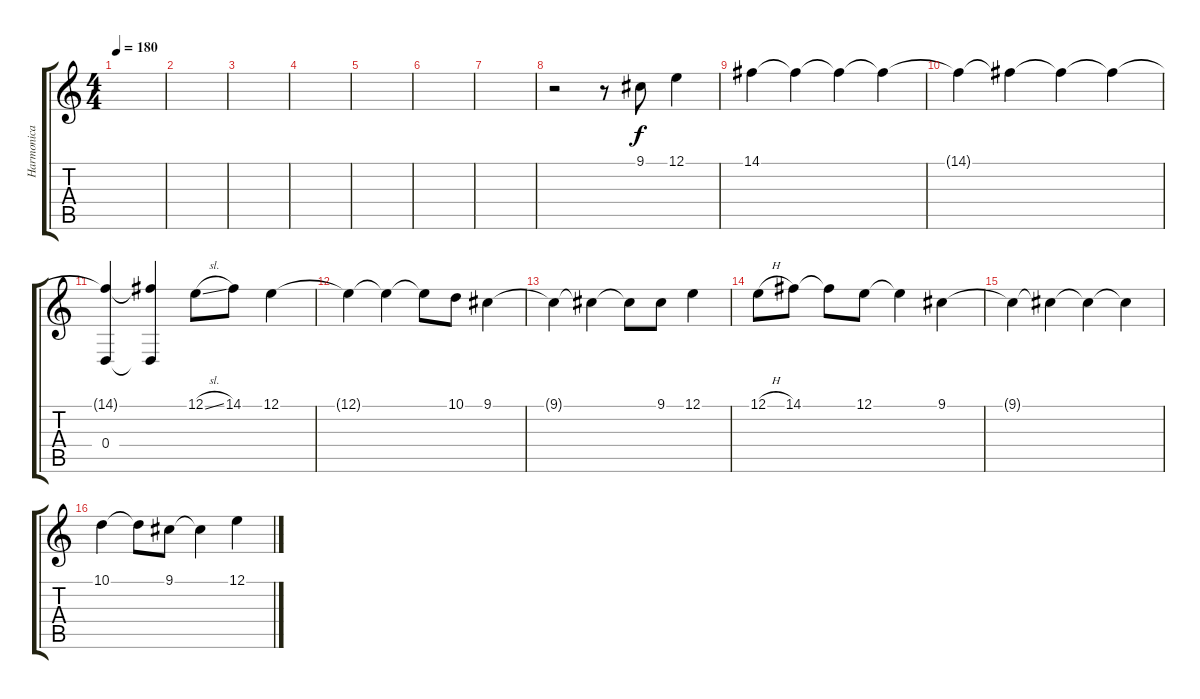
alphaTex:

\track ("Harmonica" "Harmonica") {instrument harmonica}
\staff {score tabs}
\tuning (E4 B3 G3 D3 A2 E2) {hide}
\ts (4 4)
\tempo 180
\clef g2
\ks c
|
|
|
|
|
|
|
r.2 r.8 9.1.8 12.1.4 |
14.1.4 14.1{t}.4 14.1{t}.4 14.1{t}.4 |
14.1{t}.4 14.1{t}.4 14.1{t}.4 14.1{t}.4 |
(14.1{t} 0.4).4 (14.1{t} 0.4{t}).4 12.1{sl}.8 14.1.8 12.1.4 |
12.1{t}.4 12.1{t}.4 12.1{t}.8 10.1.8 9.1.4 |
9.1{t}.4 9.1{t}.4 9.1{t}.8 9.1.8 12.1.4 |
12.1{h}.8 14.1.8 14.1{t}.8 12.1.8 12.1{t}.4 9.1.4 |
9.1{t}.4 9.1{t}.4 9.1{t}.4 9.1{t}.4 |
10.1.4 10.1{t}.8 9.1.8 9.1{t}.4 12.1.4
